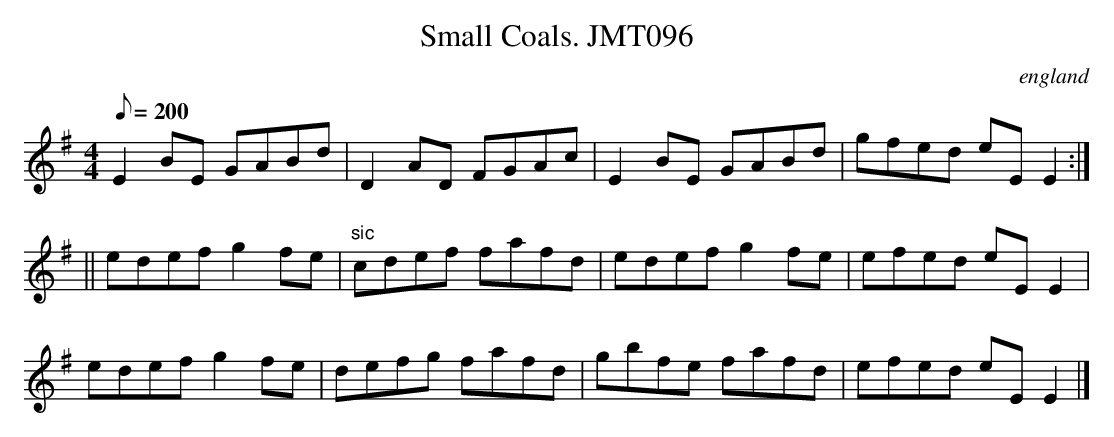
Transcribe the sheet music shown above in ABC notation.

X:1
T:Small Coals. JMT096
O:england
M:4/4
L:1/8
Q:200
K:G
E2BE GABd|D2AD FGAc|E2BE GABd|gfed eEE2:|
||edefg2fe|"sic"cdef fafd|edefg2f-e|efed eEE2|
edefg2fe|defg fafd|""gbfe fafd|efed eEE2|]
